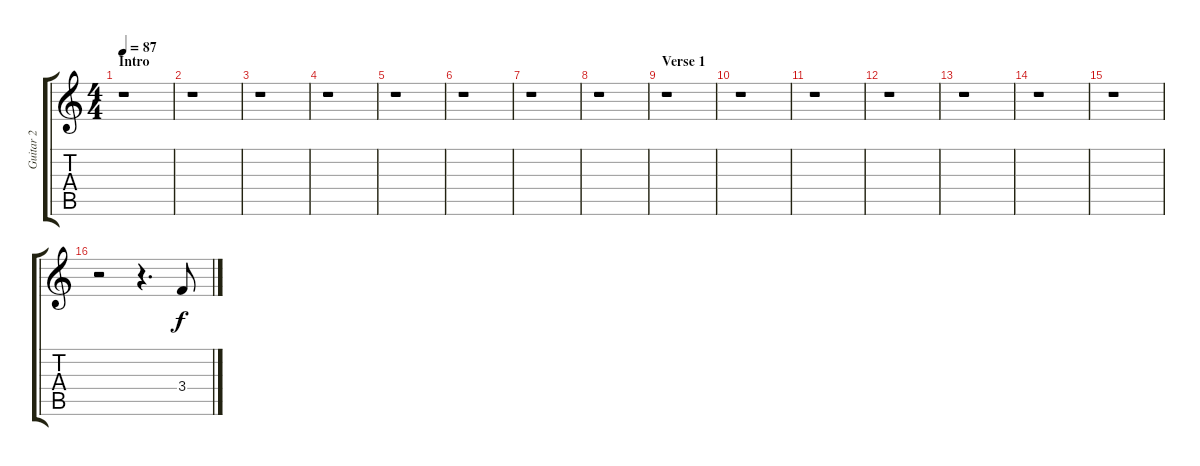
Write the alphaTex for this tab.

\track ("Guitar 2" "Guitar 2") {instrument overdrivenguitar}
\staff {score tabs}
\tuning (E4 B3 G3 D3 A2 E2) {hide}
\ts (4 4)
\section ("" "Intro")
\tempo 87
\clef g2
\ks c
r.1{dy f instrument overdrivenguitar} |
r.1 |
r.1 |
r.1 |
r.1 |
r.1 |
r.1 |
r.1 |
\section ("" "Verse 1")
r.1 |
r.1 |
r.1 |
r.1 |
r.1 |
r.1 |
r.1 |
r.2 r.4{d} 3.4.8
